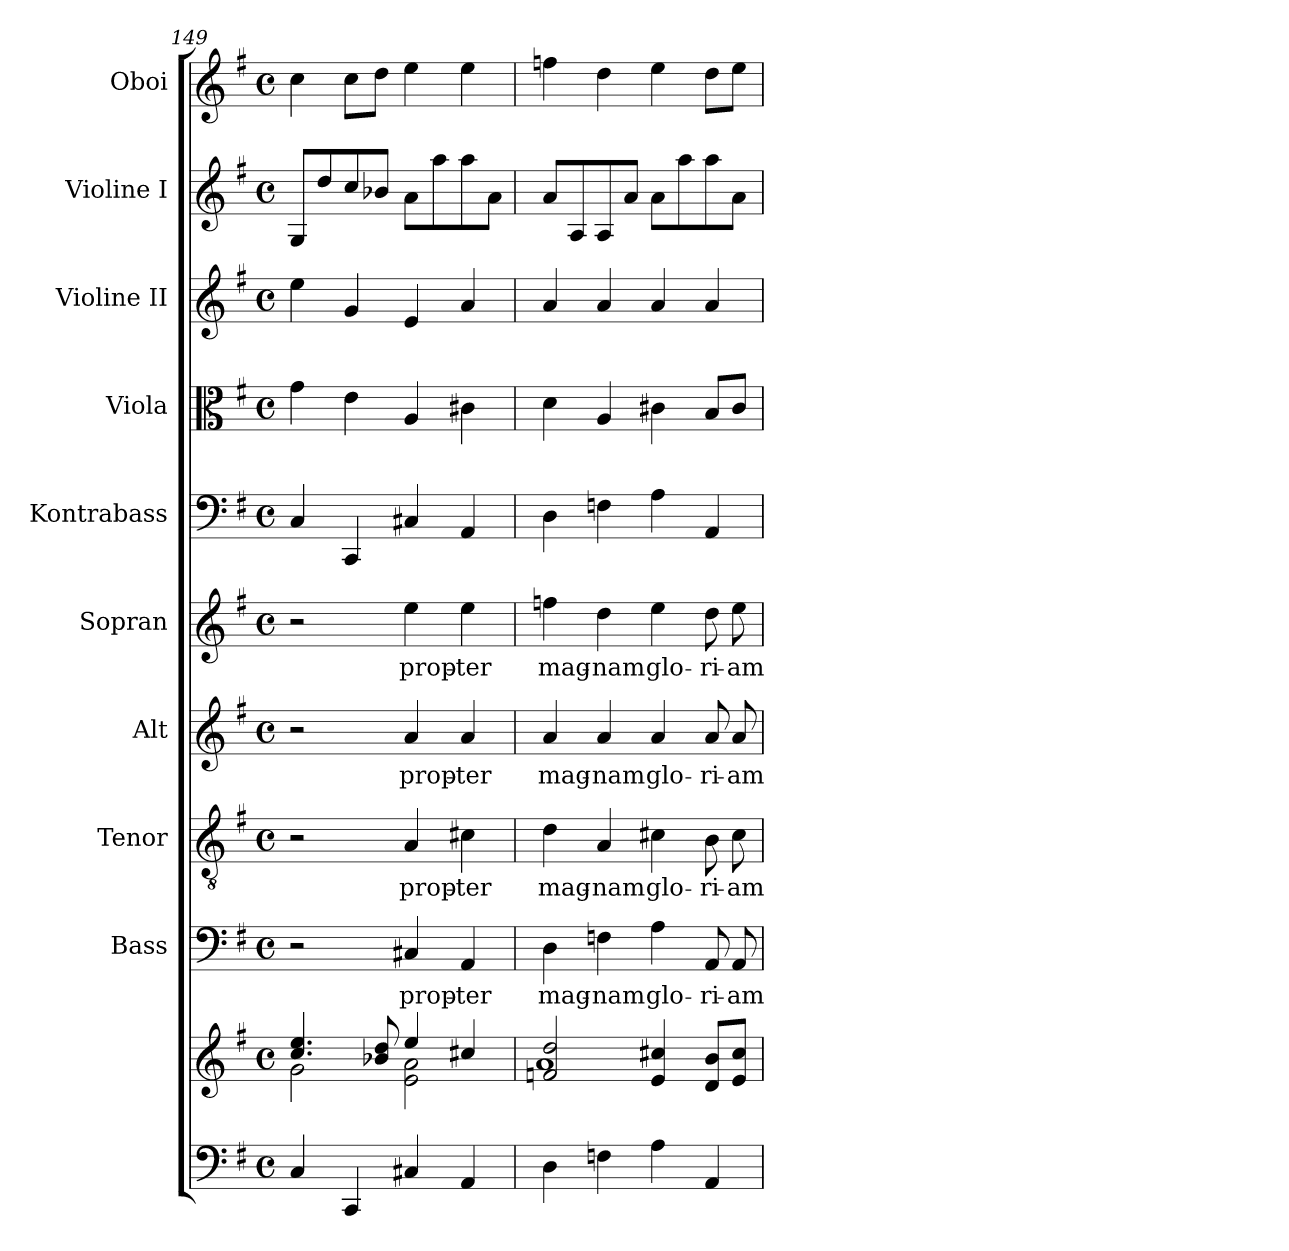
**kern	**kern	**kern	**text	**kern	**text	**kern	**text	**kern	**text	**kern	**kern	**kern	**kern	**kern
*part10	*part10	*part9	*part9	*part8	*part8	*part7	*part7	*part6	*part6	*part5	*part4	*part3	*part2	*part1
*staff11	*staff10	*staff9	*staff9	*staff8	*staff8	*staff7	*staff7	*staff6	*staff6	*staff5	*staff4	*staff3	*staff2	*staff1
*	*	*I"Bass	*	*I"Tenor	*	*I"Alt	*	*I"Sopran	*	*I"Kontrabass	*I"Viola	*I"Violine II	*I"Violine I	*I"Oboi
*	*	*I'B.	*	*I'T.	*	*I'A.	*	*I'S.	*	*I'Kb.	*I'Vla.	*I'Vl. II	*I'Vl. I	*I'Ob.
*clefF4	*clefG2	*clefF4	*	*clefGv2	*	*clefG2	*	*clefG2	*	*clefF4	*clefC3	*clefG2	*clefG2	*clefG2
*	*	*	*	*	*	*	*	*	*	*ITrd7c12	*	*	*	*
*k[f#]	*k[f#]	*k[f#]	*	*k[f#]	*	*k[f#]	*	*k[f#]	*	*k[f#]	*k[f#]	*k[f#]	*k[f#]	*k[f#]
*G:	*G:	*G:	*	*G:	*	*G:	*	*G:	*	*G:	*G:	*G:	*G:	*G:
*M4/4	*M4/4	*M4/4	*	*M4/4	*	*M4/4	*	*M4/4	*	*M4/4	*M4/4	*M4/4	*M4/4	*M4/4
*met(c)	*met(c)	*met(c)	*	*met(c)	*	*met(c)	*	*met(c)	*	*met(c)	*met(c)	*met(c)	*met(c)	*met(c)
=149	=149	=149	=149	=149	=149	=149	=149	=149	=149	=149	=149	=149	=149	=149
*	*^	*	*	*	*	*	*	*	*	*	*	*	*	*
4C/	4.cc/ 4.ee/	2g\	2r	.	2r	.	2r	.	2r	.	4CC/	4g\	4ee\	8G/L	4cc\
.	.	.	.	.	.	.	.	.	.	.	.	.	.	8dd/	.
4CC/	.	.	.	.	.	.	.	.	.	.	4CCC/	4e\	4g/	8cc/	8cc\L
.	8b-X/ 8dd/	.	.	.	.	.	.	.	.	.	.	.	.	8b-X/J	8dd\J
!	!	!	!	!LO:LY:b	!	!LO:LY:b	!	!LO:LY:b	!	!LO:LY:b	!	!	!	!	!
4C#X/	4ee/	2e\ 2a\	4C#X/	prop-	4A/	prop-	4a/	prop-	4ee\	prop-	4CC#X/	4A/	4e/	8a\L	4ee\
.	.	.	.	.	.	.	.	.	.	.	.	.	.	8aa\	.
!	!	!	!	!LO:LY:b	!	!LO:LY:b	!	!LO:LY:b	!	!LO:LY:b	!	!	!	!	!
4AA/	4cc#X/	.	4AA/	-ter	4c#X\	-ter	4a/	-ter	4ee\	-ter	4AAA/	4c#X\	4a/	8aa\	4ee\
.	.	.	.	.	.	.	.	.	.	.	.	.	.	8a\J	.
=150	=150	=150	=150	=150	=150	=150	=150	=150	=150	=150	=150	=150	=150	=150	=150
!	!	!	!	!LO:LY:b	!	!LO:LY:b	!	!LO:LY:b	!	!LO:LY:b	!	!	!	!	!
4D\	2fn/ 2dd/	1a	4D\	mag-	4d\	mag-	4a/	mag-	4ffn\	mag-	4DD\	4d\	4a/	8a/L	4ffn\
.	.	.	.	.	.	.	.	.	.	.	.	.	.	8A/	.
!	!	!	!	!LO:LY:b	!	!LO:LY:b	!	!LO:LY:b	!	!LO:LY:b	!	!	!	!	!
4Fn\	.	.	4Fn\	-nam	4A/	-nam	4a/	-nam	4dd\	-nam	4FFn\	4A/	4a/	8A/	4dd\
.	.	.	.	.	.	.	.	.	.	.	.	.	.	8a/J	.
!	!	!	!	!LO:LY:b	!	!LO:LY:b	!	!LO:LY:b	!	!LO:LY:b	!	!	!	!	!
4A\	4e/ 4cc#X/	.	4A\	glo-	4c#X\	glo-	4a/	glo-	4ee\	glo-	4AA\	4c#X\	4a/	8a\L	4ee\
.	.	.	.	.	.	.	.	.	.	.	.	.	.	8aa\	.
!	!	!	!	!LO:LY:b	!	!LO:LY:b	!	!LO:LY:b	!	!LO:LY:b	!	!	!	!	!
4AA/	8d/ 8b/L	.	8AA/	-ri-	8B\	-ri-	8a/	-ri-	8dd\	-ri-	4AAA/	8B/L	4a/	8aa\	8dd\L
!	!	!	!	!LO:LY:b	!	!LO:LY:b	!	!LO:LY:b	!	!LO:LY:b	!	!	!	!	!
.	8e/ 8cc#/J	.	8AA/	-am	8c#\	-am	8a/	-am	8ee\	-am	.	8c#/J	.	8a\J	8ee\J
*	*v	*v	*	*	*	*	*	*	*	*	*	*	*	*	*
=	=	=	=	=	=	=	=	=	=	=	=	=	=	=
*-	*-	*-	*-	*-	*-	*-	*-	*-	*-	*-	*-	*-	*-	*-
